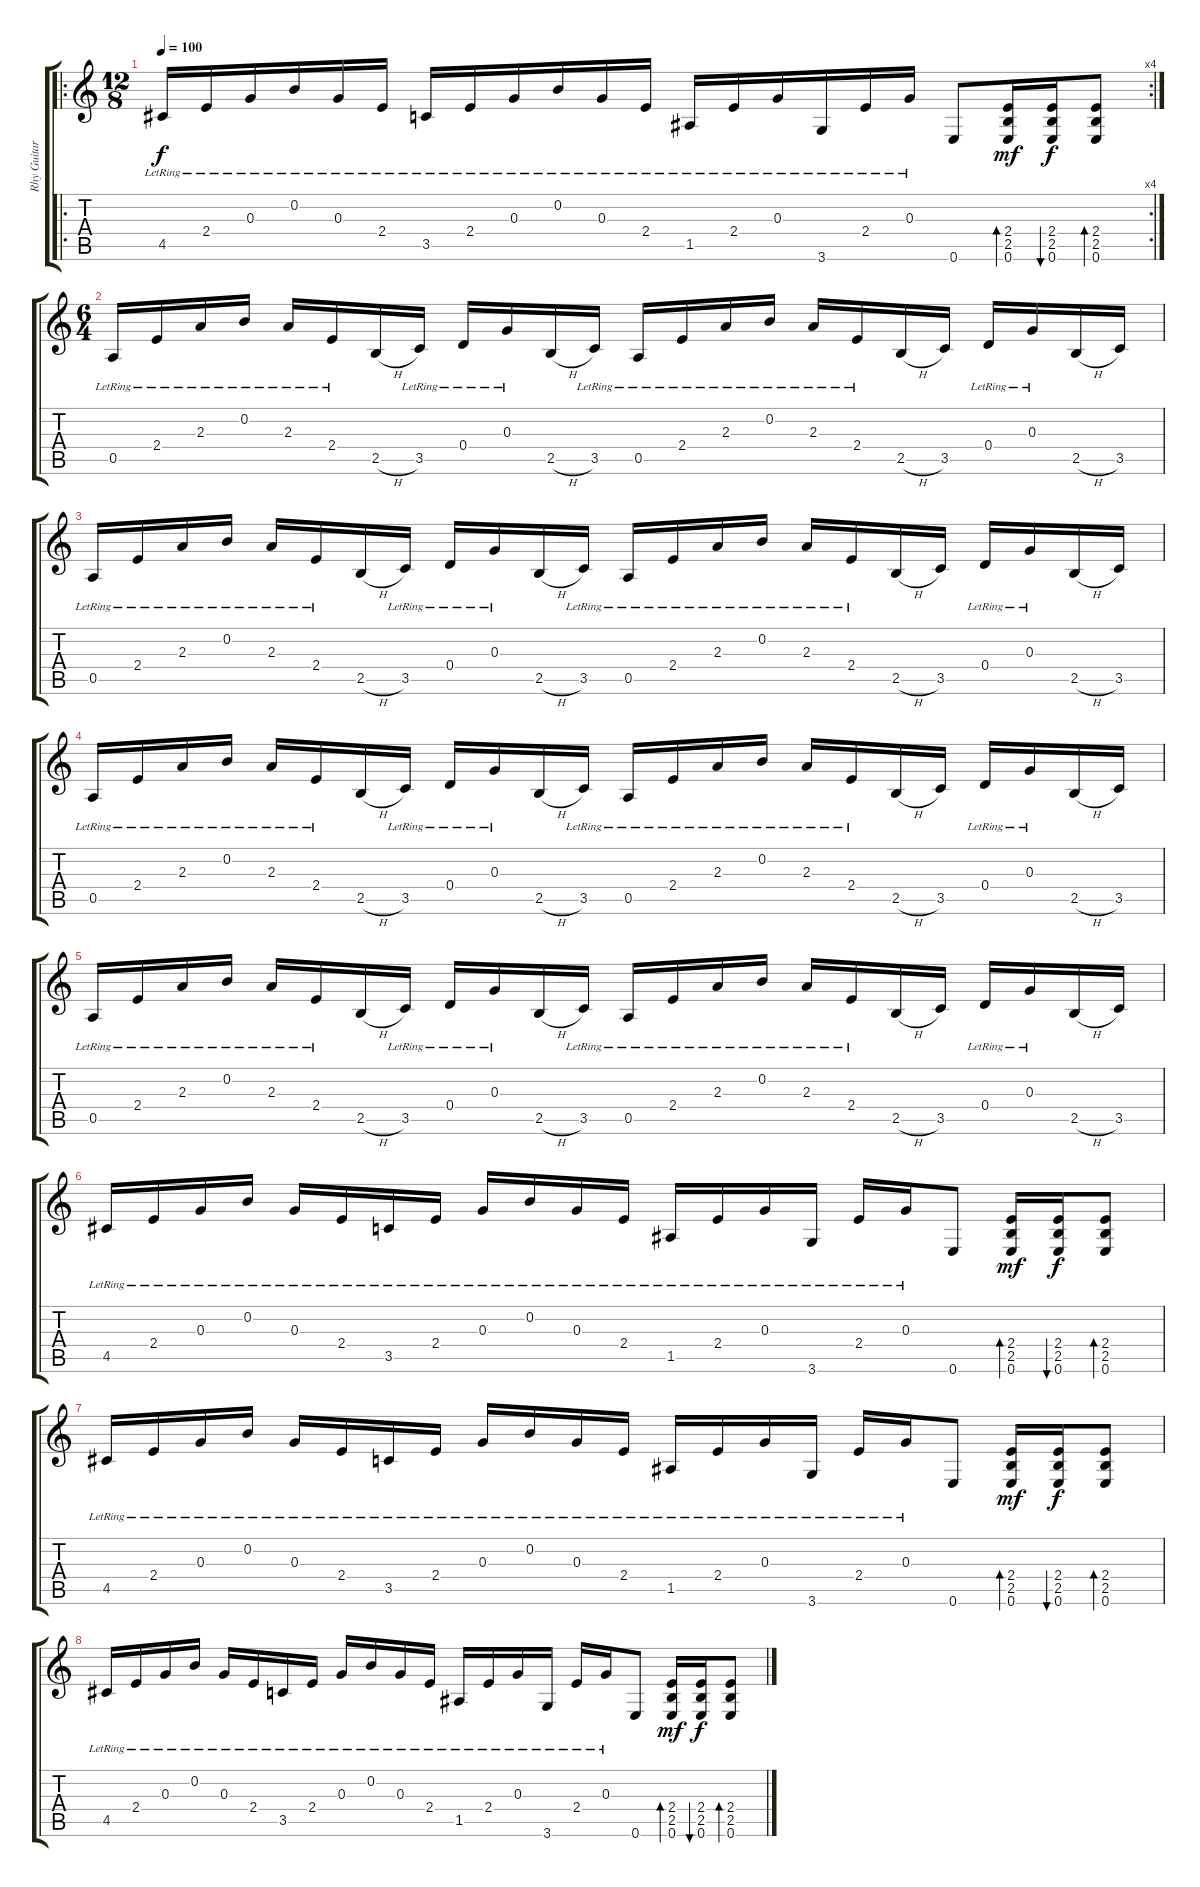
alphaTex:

\track ("Rhy Guitar 2" "Rhy Guitar") {instrument distortionguitar}
\staff {score tabs}
\tuning (E4 B3 G3 D3 A2 E2) {hide}
\ro
\rc 4
\ts (12 8)
\tempo 100
\clef g2
\ks c
4.5{lr}.16{dy f volume 10 balance 13 instrument acousticguitarsteel} 2.4{lr}.16 0.3{lr}.16 0.2{lr}.16 0.3{lr}.16 2.4{lr}.16 3.5{lr}.16 2.4{lr}.16 0.3{lr}.16 0.2{lr}.16 0.3{lr}.16 2.4{lr}.16 1.5{lr}.16 2.4{lr}.16 0.3{lr}.16 3.6{lr}.16 2.4{lr}.16 0.3{lr}.16 0.6.8 (2.4 2.5 0.6).16{bd 120 dy mf} (2.4 2.5 0.6).16{bu 120 dy f} (2.4 2.5 0.6).8{bd 120} |
\ts (6 4)
0.5{lr}.16{volume 8 balance 13 instrument acousticguitarsteel} 2.4{lr}.16 2.3{lr}.16 0.2{lr}.16 2.3{lr}.16 2.4{lr}.16 2.5{h}.16 3.5{lr}.16 0.4{lr}.16 0.3{lr}.16 2.5{h}.16 3.5{lr}.16 0.5{lr}.16 2.4{lr}.16 2.3{lr}.16 0.2{lr}.16 2.3{lr}.16 2.4{lr}.16 2.5{h}.16 3.5.16 0.4{lr}.16 0.3{lr}.16 2.5{h}.16 3.5.16 |
0.5{lr}.16{volume 8 balance 13 instrument acousticguitarsteel} 2.4{lr}.16 2.3{lr}.16 0.2{lr}.16 2.3{lr}.16 2.4{lr}.16 2.5{h}.16 3.5{lr}.16 0.4{lr}.16 0.3{lr}.16 2.5{h}.16 3.5{lr}.16 0.5{lr}.16 2.4{lr}.16 2.3{lr}.16 0.2{lr}.16 2.3{lr}.16 2.4{lr}.16 2.5{h}.16 3.5.16 0.4{lr}.16 0.3{lr}.16 2.5{h}.16 3.5.16 |
0.5{lr}.16{volume 8 balance 13 instrument acousticguitarsteel} 2.4{lr}.16 2.3{lr}.16 0.2{lr}.16 2.3{lr}.16 2.4{lr}.16 2.5{h}.16 3.5{lr}.16 0.4{lr}.16 0.3{lr}.16 2.5{h}.16 3.5{lr}.16 0.5{lr}.16 2.4{lr}.16 2.3{lr}.16 0.2{lr}.16 2.3{lr}.16 2.4{lr}.16 2.5{h}.16 3.5.16 0.4{lr}.16 0.3{lr}.16 2.5{h}.16 3.5.16 |
0.5{lr}.16{volume 8 balance 13 instrument acousticguitarsteel} 2.4{lr}.16 2.3{lr}.16 0.2{lr}.16 2.3{lr}.16 2.4{lr}.16 2.5{h}.16 3.5{lr}.16 0.4{lr}.16 0.3{lr}.16 2.5{h}.16 3.5{lr}.16 0.5{lr}.16 2.4{lr}.16 2.3{lr}.16 0.2{lr}.16 2.3{lr}.16 2.4{lr}.16 2.5{h}.16 3.5.16 0.4{lr}.16 0.3{lr}.16 2.5{h}.16 3.5.16 |
4.5{lr}.16{volume 10 balance 13 instrument acousticguitarsteel} 2.4{lr}.16 0.3{lr}.16 0.2{lr}.16 0.3{lr}.16 2.4{lr}.16 3.5{lr}.16 2.4{lr}.16 0.3{lr}.16 0.2{lr}.16 0.3{lr}.16 2.4{lr}.16 1.5{lr}.16 2.4{lr}.16 0.3{lr}.16 3.6{lr}.16 2.4{lr}.16 0.3{lr}.16 0.6.8 (2.4 2.5 0.6).16{bd 120 dy mf} (2.4 2.5 0.6).16{bu 120 dy f} (2.4 2.5 0.6).8{bd 120} |
4.5{lr}.16{volume 10 balance 13 instrument acousticguitarsteel} 2.4{lr}.16 0.3{lr}.16 0.2{lr}.16 0.3{lr}.16 2.4{lr}.16 3.5{lr}.16 2.4{lr}.16 0.3{lr}.16 0.2{lr}.16 0.3{lr}.16 2.4{lr}.16 1.5{lr}.16 2.4{lr}.16 0.3{lr}.16 3.6{lr}.16 2.4{lr}.16 0.3{lr}.16 0.6.8 (2.4 2.5 0.6).16{bd 120 dy mf} (2.4 2.5 0.6).16{bu 120 dy f} (2.4 2.5 0.6).8{bd 120} |
4.5{lr}.16{volume 10 balance 13 instrument acousticguitarsteel} 2.4{lr}.16 0.3{lr}.16 0.2{lr}.16 0.3{lr}.16 2.4{lr}.16 3.5{lr}.16 2.4{lr}.16 0.3{lr}.16 0.2{lr}.16 0.3{lr}.16 2.4{lr}.16 1.5{lr}.16 2.4{lr}.16 0.3{lr}.16 3.6{lr}.16 2.4{lr}.16 0.3{lr}.16 0.6.8 (2.4 2.5 0.6).16{bd 120 dy mf} (2.4 2.5 0.6).16{bu 120 dy f} (2.4 2.5 0.6).8{bd 120}
